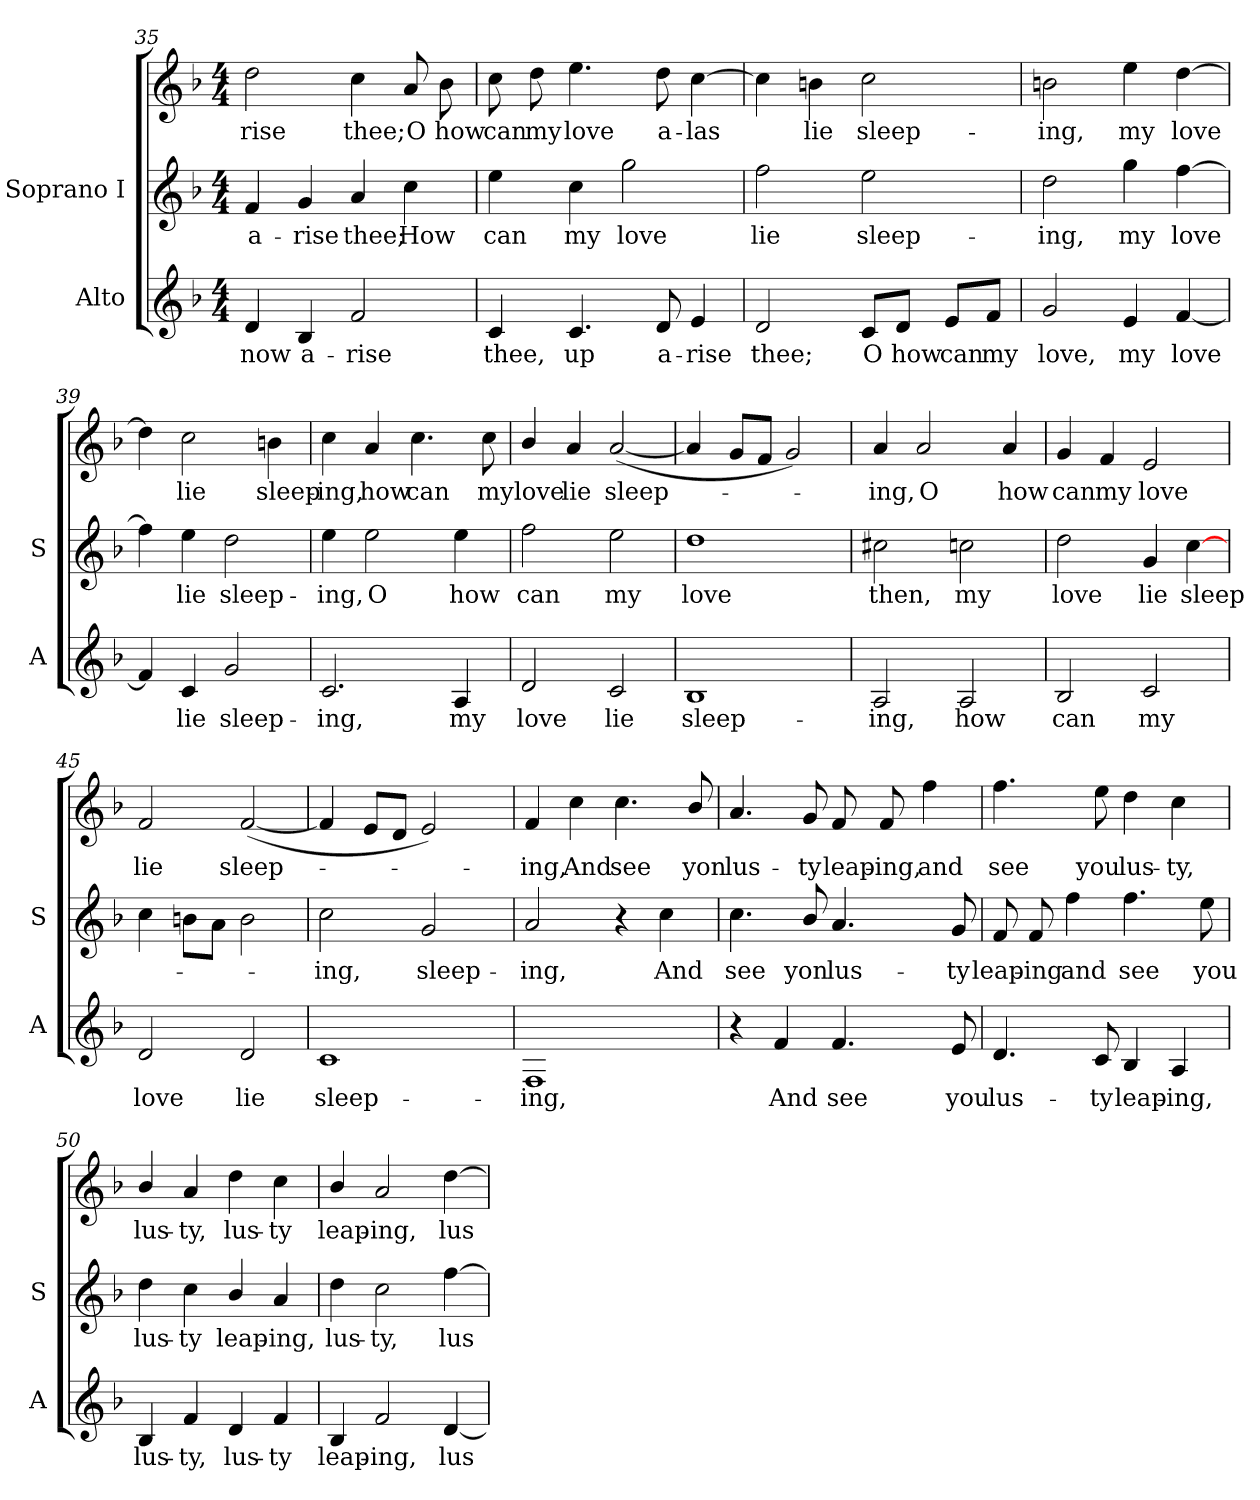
**kern	**text	**kern	**text	**kern	**text
*part2	*part2	*part1	*part1	*part1	*part1
*staff3	*staff3	*staff2	*staff2	*staff1	*staff1
*I"Alto	*	*I"Soprano I	*	*	*
*I'A	*	*I'S	*	*	*
*clefG2	*	*clefG2	*	*clefG2	*
*k[b-]	*	*k[b-]	*	*k[b-]	*
*F:	*	*F:	*	*F:	*
*M4/4	*	*M4/4	*	*M4/4	*
=35	=35	=35	=35	=35	=35
!	!LO:LY:b	!	!LO:LY:b	!	!LO:LY:b
4d	now	4f	a-	2dd	rise
!	!LO:LY:b	!	!LO:LY:b	!	!
4B-	a-	4g	-rise	.	.
!	!LO:LY:b	!	!LO:LY:b	!	!LO:LY:b
2f	-rise	4a	thee;	4cc	thee;
!	!	!	!LO:LY:b	!	!LO:LY:b
.	.	4cc	How	8a	O
!	!	!	!	!	!LO:LY:b
.	.	.	.	8b-	how
=36	=36	=36	=36	=36	=36
!	!LO:LY:b	!	!LO:LY:b	!	!LO:LY:b
4c	thee,	4ee	can	8cc	can
!	!	!	!	!	!LO:LY:b
.	.	.	.	8dd	my
!	!LO:LY:b	!	!LO:LY:b	!	!LO:LY:b
4.c	up	4cc	my	4.ee	love
!	!	!	!LO:LY:b	!	!
.	.	2gg	love	.	.
!	!LO:LY:b	!	!	!	!LO:LY:b
8d	a-	.	.	8dd	a-
!	!LO:LY:b	!	!	!	!LO:LY:b
4e	-rise	.	.	[4cc	-las
=37	=37	=37	=37	=37	=37
!	!LO:LY:b	!	!LO:LY:b	!	!
2d	thee;	2ff	-lie	4cc]	.
!	!	!	!	!	!LO:LY:b
.	.	.	.	4bn	lie
!	!LO:LY:b	!	!LO:LY:b	!	!LO:LY:b
8c/L	O	2ee	sleep-	2cc	sleep-
!	!LO:LY:b	!	!	!	!
8d/J	how	.	.	.	.
!	!LO:LY:b	!	!	!	!
8e/L	can	.	.	.	.
!	!LO:LY:b	!	!	!	!
8f/J	my	.	.	.	.
!!LO:LB:g=z
=38	=38	=38	=38	=38	=38
!	!LO:LY:b	!	!LO:LY:b	!	!LO:LY:b
2g	love,	2dd	ing,	2bn	-ing,
!	!LO:LY:b	!	!LO:LY:b	!	!LO:LY:b
4e	my	4gg	my	4ee	my
!	!LO:LY:b	!	!LO:LY:b	!	!LO:LY:b
[4f	love	[4ff	love	[4dd	love
=39	=39	=39	=39	=39	=39
4f]	.	4ff]	.	4dd]	.
!	!LO:LY:b	!	!LO:LY:b	!	!LO:LY:b
4c	lie	4ee	-lie	2cc	lie
!	!LO:LY:b	!	!LO:LY:b	!	!
2g	sleep-	2dd	sleep-	.	.
!	!	!	!	!	!LO:LY:b
.	.	.	.	4bn	sleep-
=40	=40	=40	=40	=40	=40
!	!LO:LY:b	!	!LO:LY:b	!	!LO:LY:b
2.c	-ing,	4ee	ing,	4cc	-ing,
!	!	!	!LO:LY:b	!	!LO:LY:b
.	.	2ee	O	4a	how
!	!	!	!	!	!LO:LY:b
.	.	.	.	4.cc	can
!	!LO:LY:b	!	!LO:LY:b	!	!
4A/	my	4ee	how	.	.
!	!	!	!	!	!LO:LY:b
.	.	.	.	8cc	my
=41	=41	=41	=41	=41	=41
!	!LO:LY:b	!	!LO:LY:b	!	!LO:LY:b
2d	love	2ff	can	4b-/	love
!	!	!	!	!	!LO:LY:b
.	.	.	.	4a	lie
!	!LO:LY:b	!	!LO:LY:b	!	!LO:LY:b
2c	lie	2ee	my	(<[2a	sleep-
=42	=42	=42	=42	=42	=42
!	!LO:LY:b	!	!LO:LY:b	!	!
1B-	sleep-	1dd	love	4a]	.
.	.	.	.	8gL	.
.	.	.	.	8fJ	.
.	.	.	.	2g)	.
!!LO:LB:g=z
=43	=43	=43	=43	=43	=43
!	!LO:LY:b	!	!LO:LY:b	!	!LO:LY:b
2A	-ing,	2cc#X	then,	4a	ing,
!	!	!	!	!	!LO:LY:b
.	.	.	.	2a	O
!	!LO:LY:b	!	!LO:LY:b	!	!
2A	how	2ccn	my	.	.
!	!	!	!	!	!LO:LY:b
.	.	.	.	4a	how
=44	=44	=44	=44	=44	=44
!	!LO:LY:b	!	!LO:LY:b	!	!LO:LY:b
2B-	can	2dd	love	4g	can
!	!	!	!	!	!LO:LY:b
.	.	.	.	4f	my
!	!LO:LY:b	!	!LO:LY:b	!	!LO:LY:b
2c	my	4g	lie	2e	love
!	!	!	!LO:LY:b	!	!
.	.	[4cc	sleep-	.	.
=45	=45	=45	=45	=45	=45
!	!LO:LY:b	!	!	!	!LO:LY:b
2d	love	4cc	.	2f	lie
.	.	8bn\L	.	.	.
.	.	8a\J	.	.	.
!	!LO:LY:b	!	!	!	!LO:LY:b
2d	lie	2b	.	(<[2f	sleep-
=46	=46	=46	=46	=46	=46
!	!LO:LY:b	!	!LO:LY:b	!	!
1c	sleep-	2cc	ing,	4f]	.
.	.	.	.	8eL	.
.	.	.	.	8dJ	.
!	!	!	!LO:LY:b	!	!
.	.	2g	sleep-	2e)	.
!!LO:LB:g=z
=47	=47	=47	=47	=47	=47
!	!LO:LY:b	!	!LO:LY:b	!	!LO:LY:b
1F	-ing,	2a	ing,	4f	-ing,
!	!	!	!	!	!LO:LY:b
.	.	.	.	4cc	And
!	!	!	!	!	!LO:LY:b
.	.	4r	.	4.cc	see
!	!	!	!LO:LY:b	!	!
.	.	4cc	And	.	.
!	!	!	!	!	!LO:LY:b
.	.	.	.	8b-/	yon
=48	=48	=48	=48	=48	=48
!	!	!	!LO:LY:b	!	!LO:LY:b
4r	.	4.cc	see	4.a	lus-
!	!LO:LY:b	!	!	!	!
4f	And	.	.	.	.
!	!	!	!LO:LY:b	!	!LO:LY:b
.	.	8b-/	yon	8g	-ty
!	!LO:LY:b	!	!LO:LY:b	!	!LO:LY:b
4.f	see	4.a	lus-	8f	leap-
!	!	!	!	!	!LO:LY:b
.	.	.	.	8f	-ing,
!	!	!	!	!	!LO:LY:b
.	.	.	.	4ff	and
!	!LO:LY:b	!	!LO:LY:b	!	!
8e	you	8g	-ty	.	.
=49	=49	=49	=49	=49	=49
!	!LO:LY:b	!	!LO:LY:b	!	!LO:LY:b
4.d	lus-	8f	leap-	4.ff	see
!	!	!	!LO:LY:b	!	!
.	.	8f	-ing	.	.
!	!	!	!LO:LY:b	!	!
.	.	4ff	and	.	.
!	!LO:LY:b	!	!	!	!LO:LY:b
8c	-ty	.	.	8ee	you
!	!LO:LY:b	!	!LO:LY:b	!	!LO:LY:b
4B-/	leap-	4.ff	see	4dd	lus-
!	!LO:LY:b	!	!	!	!LO:LY:b
4A	-ing,	.	.	4cc	-ty,
!	!	!	!LO:LY:b	!	!
.	.	8ee	you	.	.
=50	=50	=50	=50	=50	=50
!	!LO:LY:b	!	!LO:LY:b	!	!LO:LY:b
4B-/	lus-	4dd	lus-	4b-/	lus-
!	!LO:LY:b	!	!LO:LY:b	!	!LO:LY:b
4f	-ty,	4cc	-ty	4a	-ty,
!	!LO:LY:b	!	!LO:LY:b	!	!LO:LY:b
4d	lus-	4b-/	leap-	4dd	lus-
!	!LO:LY:b	!	!LO:LY:b	!	!LO:LY:b
4f	-ty	4a	-ing,	4cc	-ty
=51	=51	=51	=51	=51	=51
!	!LO:LY:b	!	!LO:LY:b	!	!LO:LY:b
4B-	leap-	4dd	lus-	4b-/	leap-
!	!LO:LY:b	!	!LO:LY:b	!	!LO:LY:b
2f	-ing,	2cc	-ty,	2a	-ing,
!	!LO:LY:b	!	!LO:LY:b	!	!LO:LY:b
[4d	lus-	[4ff	lus-	[4dd	lus-
=	=	=	=	=	=
*-	*-	*-	*-	*-	*-
